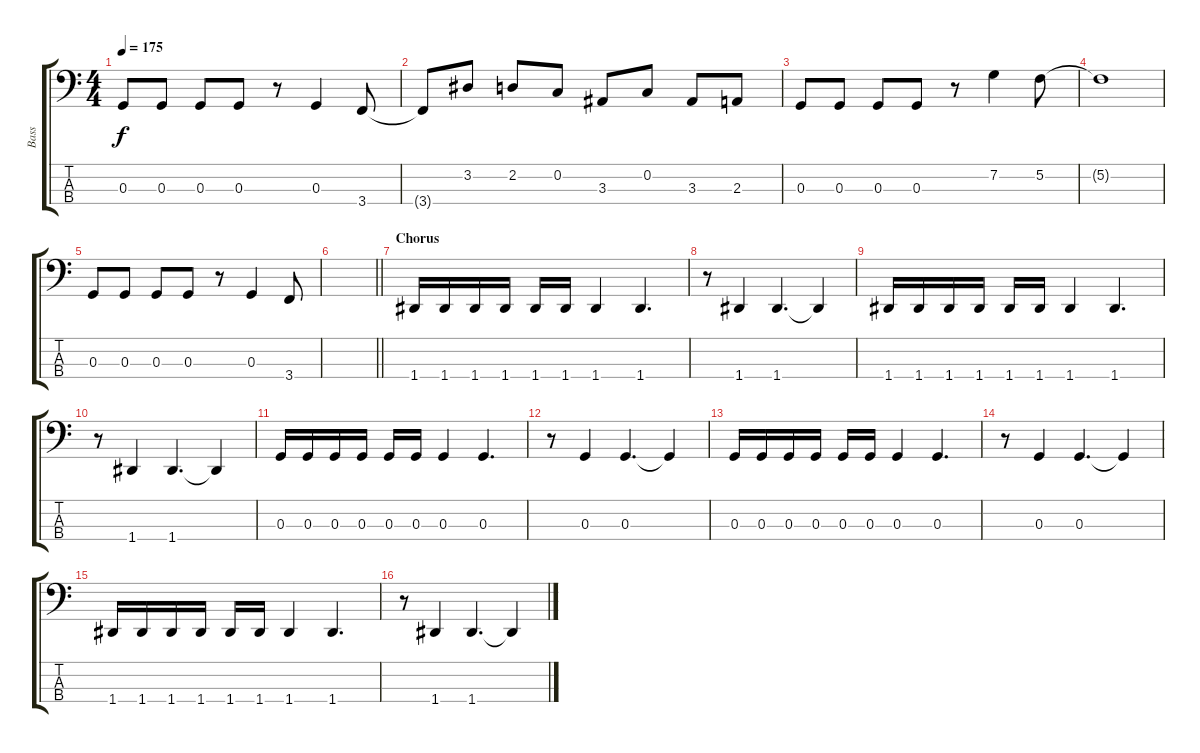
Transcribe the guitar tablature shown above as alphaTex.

\track ("Bass" "Bass") {instrument electricbasspick}
\staff {score tabs}
\tuning (F2 C2 G1 D1) {hide}
\ts (4 4)
\tempo 175
\clef f4
\ks c
0.3.8{dy f} 0.3.8 0.3.8 0.3.8 r.8 0.3.4 3.4.8 |
3.4{t}.8 3.2.8 2.2.8 0.2.8 3.3.8 0.2.8 3.3.8 2.3.8 |
0.3.8 0.3.8 0.3.8 0.3.8 r.8 7.2.4 5.2.8 |
5.2{t}.1 |
0.3.8 0.3.8 0.3.8 0.3.8 r.8 0.3.4 3.4.8 |
\barLineRight lightlight
|
\section ("" "Chorus")
1.4.16 1.4.16 1.4.16 1.4.16 1.4.16 1.4.16 1.4.4 1.4.4{d} |
r.8 1.4.4 1.4.4{d} 1.4{t}.4 |
1.4.16 1.4.16 1.4.16 1.4.16 1.4.16 1.4.16 1.4.4 1.4.4{d} |
r.8 1.4.4 1.4.4{d} 1.4{t}.4 |
0.3.16 0.3.16 0.3.16 0.3.16 0.3.16 0.3.16 0.3.4 0.3.4{d} |
r.8 0.3.4 0.3.4{d} 0.3{t}.4 |
0.3.16 0.3.16 0.3.16 0.3.16 0.3.16 0.3.16 0.3.4 0.3.4{d} |
r.8 0.3.4 0.3.4{d} 0.3{t}.4 |
1.4.16 1.4.16 1.4.16 1.4.16 1.4.16 1.4.16 1.4.4 1.4.4{d} |
r.8 1.4.4 1.4.4{d} 1.4{t}.4
